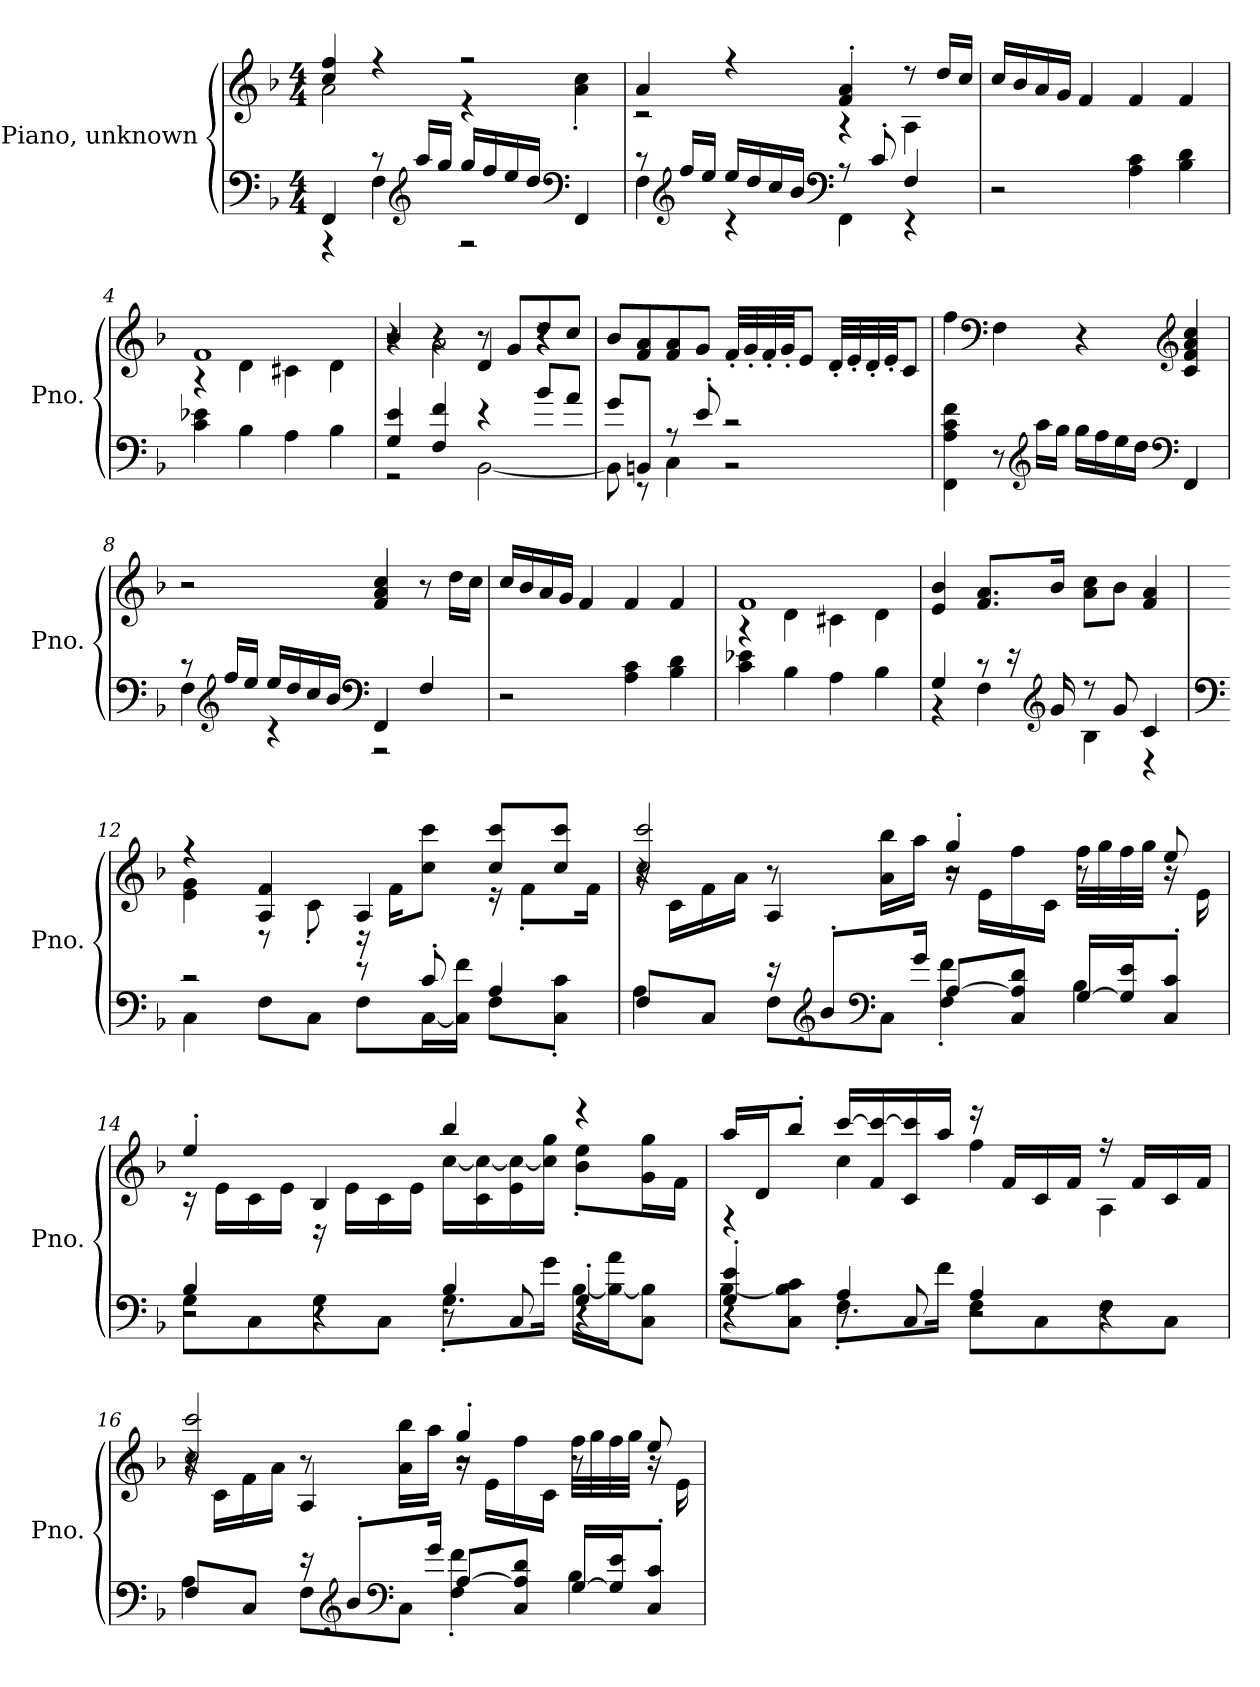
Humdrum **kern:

**kern	**kern
*part1	*part1
*staff2	*staff1
*I"Piano, unknown	*
*I'Pno.	*
*clefF4	*clefG2
*k[b-]	*k[b-]
*M4/4	*M4/4
*MM120	*MM120
=1	=1
*^	*^
4FF/	4r	4cc/ 4ff/	2a\
8r	4F\	4r	.
*clefG2	*	*	*
16aa/LL	.	.	.
16gg/JJ	.	.	.
16gg/LL	2r	2r	4r
16ff/	.	.	.
16ee/	.	.	.
16dd/JJ	.	.	.
*clefF4	*	*	*
4FF/	.	.	4a\' 4cc\'
=2	=2	=2	=2
8r	4F\	4a/	2r
*clefG2	*	*	*
16ff/LL	.	.	.
16ee/JJ	.	.	.
16ee/LL	4r	4r	.
16dd/	.	.	.
16cc/	.	.	.
16b-/JJ	.	.	.
*clefF4	*	*	*
8r	4FF\	4f/' 4a/'	4r
8c'/	.	.	.
4F/	4r	8r	4A\
.	.	16dd/LL	.
.	.	16cc/JJ	.
*v	*v	*	*
*	*v	*v
=3	=3
2r	16cc/LL
.	16b-/
.	16a/
.	16g/JJ
.	4f/
4A\ 4c\	4f/
4B-\ 4d\	4f/
=4	=4
*	*^
4c\ 4e-X\	1f	4r
4B-\	.	4d\
4A\	.	4c#X\
4B-\	.	4d\
!!LO:LB:g=z
=5	=5	=5
*^	*	*^
4G/ 4e/	2r	4b-/	4r	2r
4F/ 4f/	.	4r	2a\	.
4r	[2BB-\	8r	.	4d/
.	.	8g/L	.	.
8b-/L	.	8dd/	4r	4r
8a/J	.	8cc/J	.	.
*	*	*v	*v	*v
=6	=6	=6
8g/L	8BB-\]	8b-/L
8BBn/J	8r	8f/ 8a/
8r	4C\	8f/ 8a/
8e'/	.	8g/J
2r	2r	32f'/LLL
.	.	32g'/
.	.	32f'/
.	.	32g'/JJ
.	.	8e/J
.	.	32d'/LLL
.	.	32e'/
.	.	32d'/
.	.	32e'/JJ
.	.	8c/J
*v	*v	*
=7	=7
4FF\ 4A\ 4c\ 4f\	4ff\
*	*clefF4
8r	4F\
*clefG2	*
16aa\LL	.
16gg\JJ	.
16gg\LL	4r
16ff\	.
16ee\	.
16dd\JJ	.
*clefF4	*clefG2
4FF/	4c/ 4f/ 4a/ 4cc/
!!LO:LB:g=z
=8	=8
*^	*
8r	4F\	2r
*clefG2	*	*
16ff/LL	.	.
16ee/JJ	.	.
16ee/LL	4r	.
16dd/	.	.
16cc/	.	.
16b-/JJ	.	.
*clefF4	*	*
4FF/	2r	4f/ 4a/ 4cc/
4F/	.	8r
.	.	16dd\LL
.	.	16cc\JJ
*v	*v	*
=9	=9
2r	16cc/LL
.	16b-/
.	16a/
.	16g/JJ
.	4f/
4A\ 4c\	4f/
4B-\ 4d\	4f/
=10	=10
*	*^
4c\ 4e-X\	1f	4r
4B-\	.	4d\
4A\	.	4c#X\
4B-\	.	4d\
*	*v	*v
=11	=11
*^	*
4G/	4r	4e/ 4b-/
8r	4F\	8.f/ 8.a/L
16r	.	.
*clefG2	*	*
16g/	.	16b-/Jk
8r	4B-\	8a\ 8cc\L
8g/	.	8b-\J
4c/	4r	4f/ 4a/
!!LO:LB:g=z
=12	=12	=12
*clefF4	*	*
*	*	*^
2r	4C\	4r	4e\ 4g\
.	8F\L	4A/ 4f/	8r
.	8C\J	.	8c'\
8r	8F\L	4A/	16r
.	.	.	16f\KL
8c'/	[16C\L	.	8cc\ 8ccc\J
.	16C\] 16f\JJ	.	.
4A/	8F\L	8cc/ 8ccc/L	16r
.	.	.	8f'\L
.	8C\' 8c\'J	8cc/ 8ccc/J	.
.	.	.	16f\Jk
=13	=13	=13	=13
*	*	*	*^
8F/L	4A\	2cc/ 2ccc/	16r	4r
.	.	.	16c\LL	.
8C/J	.	.	16f\	.
.	.	.	16a\JJ	.
16r	8F\L	.	8r	4A/
*clefG2	*	*	*	*
8b-'/L	.	.	.	.
*clefF4	*	*	*	*
.	8C\J	.	16a\ 16bb-\LL	.
16g/Jk	.	.	16aa\JJ	.
[8A/L	4F\' 4f\'	4gg'/	16r	2r
.	.	.	16e\LL	.
8C/ 8A/] 8d/J	.	.	16ff\	.
.	.	.	16c\JJ	.
[16G/LL	4B-\	8r	32ff\LLL	.
.	.	.	32gg\	.
16G/] 16e/J	.	.	32ff\	.
.	.	.	32gg\JJJ	.
8C/' 8c/'J	.	8ee/	16r	.
.	.	.	16e\	.
*	*	*	*v	*v
!!LO:LB:g=z
=14	=14	=14	=14
*	*^	*	*
4B-/	8G\L	2r	4ee'/	16r
.	.	.	.	16e\LL
.	8C\	.	.	16c\
.	.	.	.	16e\JJ
4r	8G\	.	4B-/	16r
.	.	.	.	16e\LL
.	8C\J	.	.	16c\
.	.	.	.	16e\JJ
4B-/	8.G'\L	8r	4bb-/	[16cc\LL
.	.	.	.	16c\ 16cc\_
.	.	8C/	.	16e\ 16cc\_
.	16g\Jk	.	.	16cc\] 16gg\JJ
4G'/	[16B-\LL	4r	4r	8b-\' 8ee\'L
.	16B-\_ 16a\J	.	.	.
.	8C\ 8B-\]J	.	.	16g\ 16gg\L
.	.	.	.	16f\JJ
=15	=15	=15	=15	=15
4G/' 4e/'	[8B-\L	4r	16aa/LL	4r
.	.	.	16d/J	.
.	8C\ 8B-\] 8c\J	.	8bb-'/J	.
4A/	8.F'\L	8r	[16ccc/LL	4cc\
.	.	.	16f/ 16ccc/_	.
.	.	8C/	16c/ 16ccc/]	.
.	16f\Jk	.	16aa/JJ	.
4A/	8F\L	2r	16r	4ff\
.	.	.	16f/LL	.
.	8C\	.	16c/	.
.	.	.	16f/JJ	.
4r	8F\	.	16r	4A\
.	.	.	16f/LL	.
.	8C\J	.	16c/	.
.	.	.	16f/JJ	.
*	*v	*v	*	*
!!LO:LB:g=z
=16	=16	=16	=16
*	*	*	*^
8F/L	4A\	2cc/ 2ccc/	16r	4r
.	.	.	16c\LL	.
8C/J	.	.	16f\	.
.	.	.	16a\JJ	.
16r	8F\L	.	8r	4A/
*clefG2	*	*	*	*
8b-'/L	.	.	.	.
*clefF4	*	*	*	*
.	8C\J	.	16a\ 16bb-\LL	.
16g/Jk	.	.	16aa\JJ	.
[8A/L	4F\' 4f\'	4gg'/	16r	2r
.	.	.	16e\LL	.
8C/ 8A/] 8d/J	.	.	16ff\	.
.	.	.	16c\JJ	.
[16G/LL	4B-\	8r	32ff\LLL	.
.	.	.	32gg\	.
16G/] 16e/J	.	.	32ff\	.
.	.	.	32gg\JJJ	.
8C/' 8c/'J	.	8ee/	16r	.
.	.	.	16e\	.
*v	*v	*	*	*
*	*v	*v	*v
=	=
*-	*-
